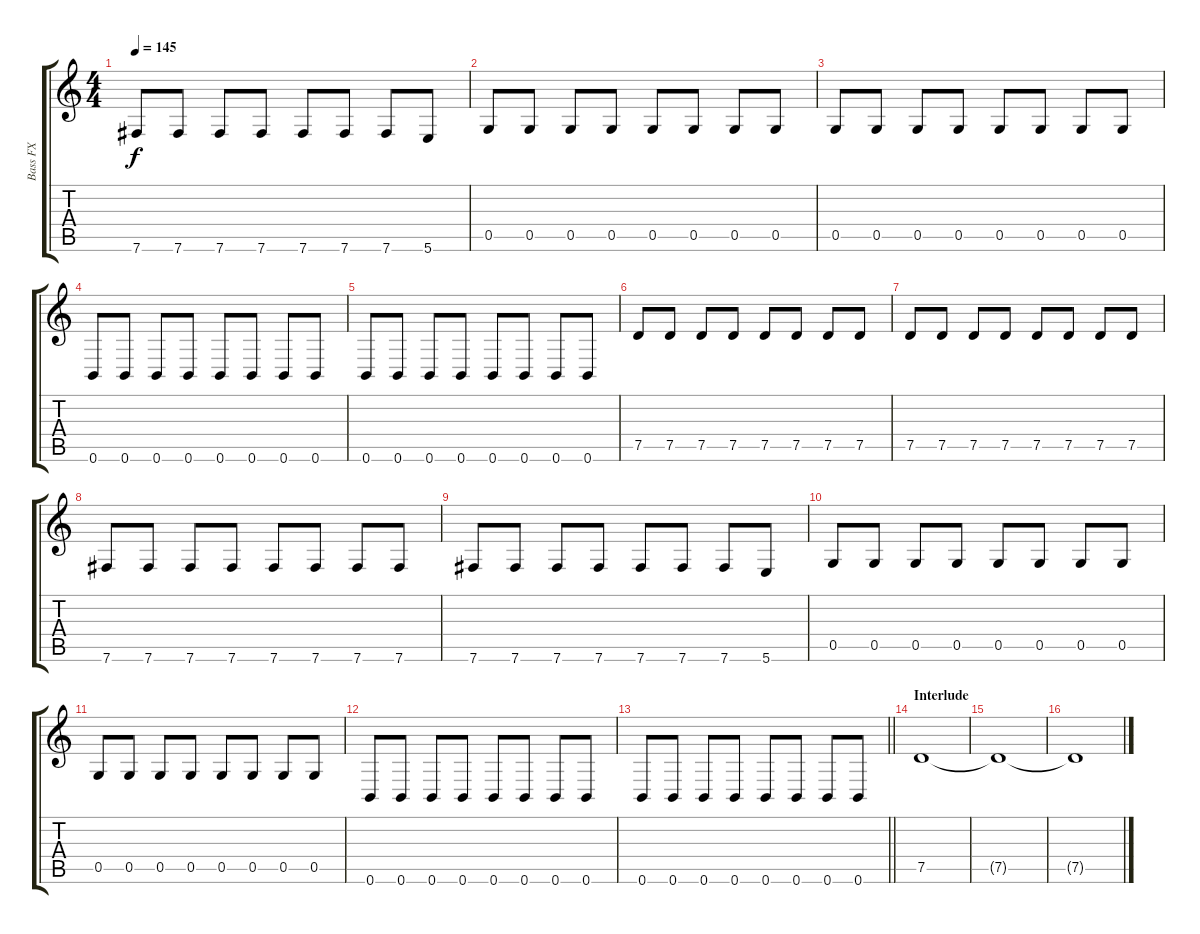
\track ("Bass FX" "Bass FX") {instrument distortionguitar}
\staff {score tabs}
\tuning (Eb4 C4 G3 C3 G2 B1) {hide}
\ts (4 4)
\tempo 145
\clef g2
\ks c
7.6.8{dy f} 7.6.8 7.6.8 7.6.8 7.6.8 7.6.8 7.6.8 5.6.8 |
0.5.8 0.5.8 0.5.8 0.5.8 0.5.8 0.5.8 0.5.8 0.5.8 |
0.5.8 0.5.8 0.5.8 0.5.8 0.5.8 0.5.8 0.5.8 0.5.8 |
0.6.8 0.6.8 0.6.8 0.6.8 0.6.8 0.6.8 0.6.8 0.6.8 |
0.6.8 0.6.8 0.6.8 0.6.8 0.6.8 0.6.8 0.6.8 0.6.8 |
7.5.8{volume 3} 7.5.8 7.5.8 7.5.8 7.5.8 7.5.8 7.5.8 7.5.8 |
7.5.8 7.5.8 7.5.8 7.5.8 7.5.8 7.5.8 7.5.8 7.5.8 |
7.6.8 7.6.8 7.6.8 7.6.8 7.6.8 7.6.8 7.6.8 7.6.8 |
7.6.8 7.6.8 7.6.8 7.6.8 7.6.8 7.6.8 7.6.8 5.6.8 |
0.5.8 0.5.8 0.5.8 0.5.8 0.5.8 0.5.8 0.5.8 0.5.8 |
0.5.8 0.5.8 0.5.8 0.5.8 0.5.8 0.5.8 0.5.8 0.5.8 |
0.6.8 0.6.8 0.6.8 0.6.8 0.6.8 0.6.8 0.6.8 0.6.8 |
\barLineRight lightlight
0.6.8 0.6.8 0.6.8 0.6.8 0.6.8 0.6.8 0.6.8 0.6.8 |
\section ("" "Interlude")
7.5.1 |
7.5{t}.1 |
7.5{t}.1
